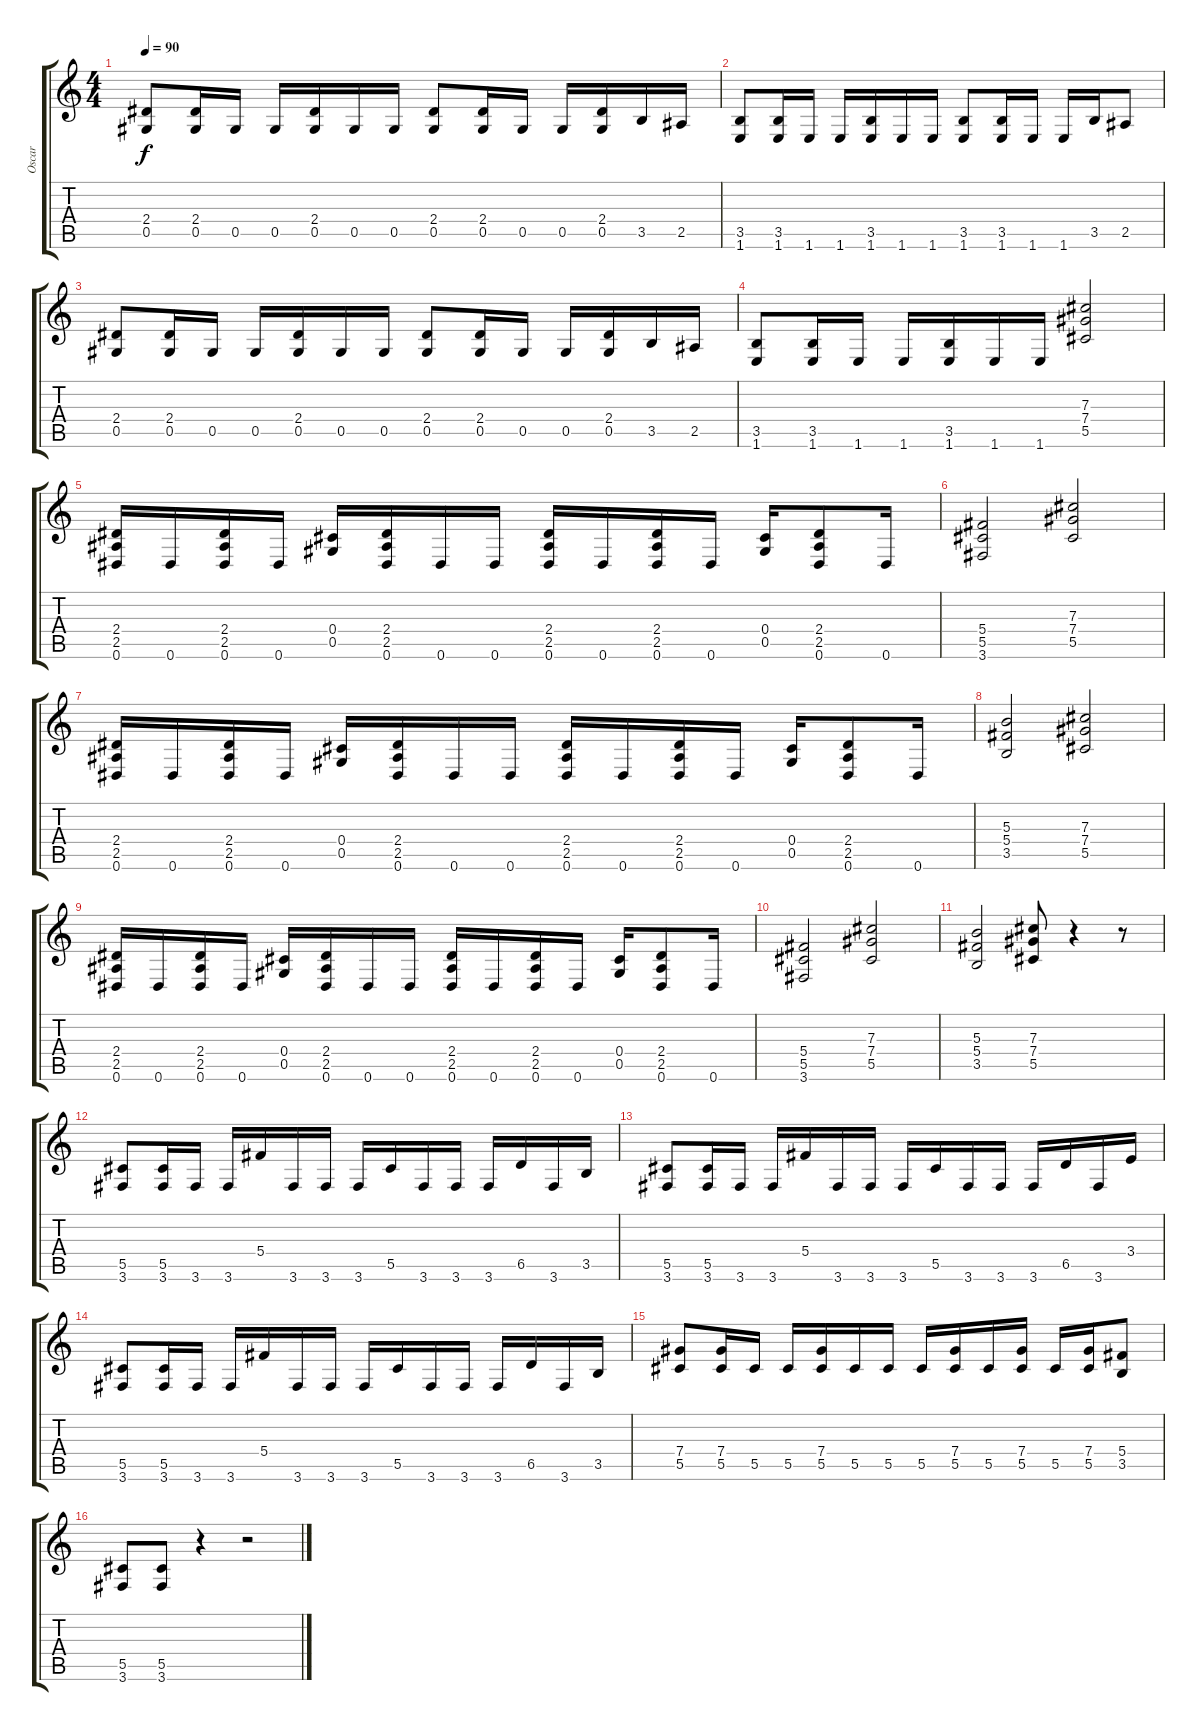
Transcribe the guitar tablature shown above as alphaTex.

\track ("Oscar" "Oscar") {instrument distortionguitar}
\staff {score tabs}
\tuning (Eb4 Bb3 Gb3 Db3 Ab2 Eb2) {hide}
\ts (4 4)
\tempo 90
\clef g2
\ks c
(2.4 0.5).8{dy f} (2.4 0.5).16 0.5.16 0.5.16 (2.4 0.5).16 0.5.16 0.5.16 (2.4 0.5).8 (2.4 0.5).16 0.5.16 0.5.16 (2.4 0.5).16 3.5.16 2.5.16 |
(3.5 1.6).8 (3.5 1.6).16 1.6.16 1.6.16 (3.5 1.6).16 1.6.16 1.6.16 (3.5 1.6).8 (3.5 1.6).16 1.6.16 1.6.16 3.5.16 2.5.8 |
(2.4 0.5).8 (2.4 0.5).16 0.5.16 0.5.16 (2.4 0.5).16 0.5.16 0.5.16 (2.4 0.5).8 (2.4 0.5).16 0.5.16 0.5.16 (2.4 0.5).16 3.5.16 2.5.16 |
(3.5 1.6).8 (3.5 1.6).16 1.6.16 1.6.16 (3.5 1.6).16 1.6.16 1.6.16 (7.3 7.4 5.5).2 |
(2.4 2.5 0.6).16 0.6.16 (2.4 2.5 0.6).16 0.6.16 (0.4 0.5).16 (2.4 2.5 0.6).16 0.6.16 0.6.16 (2.4 2.5 0.6).16 0.6.16 (2.4 2.5 0.6).16 0.6.16 (0.4 0.5).16 (2.4 2.5 0.6).8 0.6.16 |
(5.4 5.5 3.6).2 (7.3 7.4 5.5).2 |
(2.4 2.5 0.6).16 0.6.16 (2.4 2.5 0.6).16 0.6.16 (0.4 0.5).16 (2.4 2.5 0.6).16 0.6.16 0.6.16 (2.4 2.5 0.6).16 0.6.16 (2.4 2.5 0.6).16 0.6.16 (0.4 0.5).16 (2.4 2.5 0.6).8 0.6.16 |
(5.3 5.4 3.5).2 (7.3 7.4 5.5).2 |
(2.4 2.5 0.6).16 0.6.16 (2.4 2.5 0.6).16 0.6.16 (0.4 0.5).16 (2.4 2.5 0.6).16 0.6.16 0.6.16 (2.4 2.5 0.6).16 0.6.16 (2.4 2.5 0.6).16 0.6.16 (0.4 0.5).16 (2.4 2.5 0.6).8 0.6.16 |
(5.4 5.5 3.6).2 (7.3 7.4 5.5).2 |
(5.3 5.4 3.5).2 (7.3 7.4 5.5).8 r.4 r.8 |
(5.5 3.6).8 (5.5 3.6).16 3.6.16 3.6.16 5.4.16 3.6.16 3.6.16 3.6.16 5.5.16 3.6.16 3.6.16 3.6.16 6.5.16 3.6.16 3.5.16 |
(5.5 3.6).8 (5.5 3.6).16 3.6.16 3.6.16 5.4.16 3.6.16 3.6.16 3.6.16 5.5.16 3.6.16 3.6.16 3.6.16 6.5.16 3.6.16 3.4.16 |
(5.5 3.6).8 (5.5 3.6).16 3.6.16 3.6.16 5.4.16 3.6.16 3.6.16 3.6.16 5.5.16 3.6.16 3.6.16 3.6.16 6.5.16 3.6.16 3.5.16 |
(7.4 5.5).8 (7.4 5.5).16 5.5.16 5.5.16 (7.4 5.5).16 5.5.16 5.5.16 5.5.16 (7.4 5.5).16 5.5.16 (7.4 5.5).16 5.5.16 (7.4 5.5).16 (5.4 3.5).8 |
(5.5 3.6).8 (5.5 3.6).8 r.4 r.2
